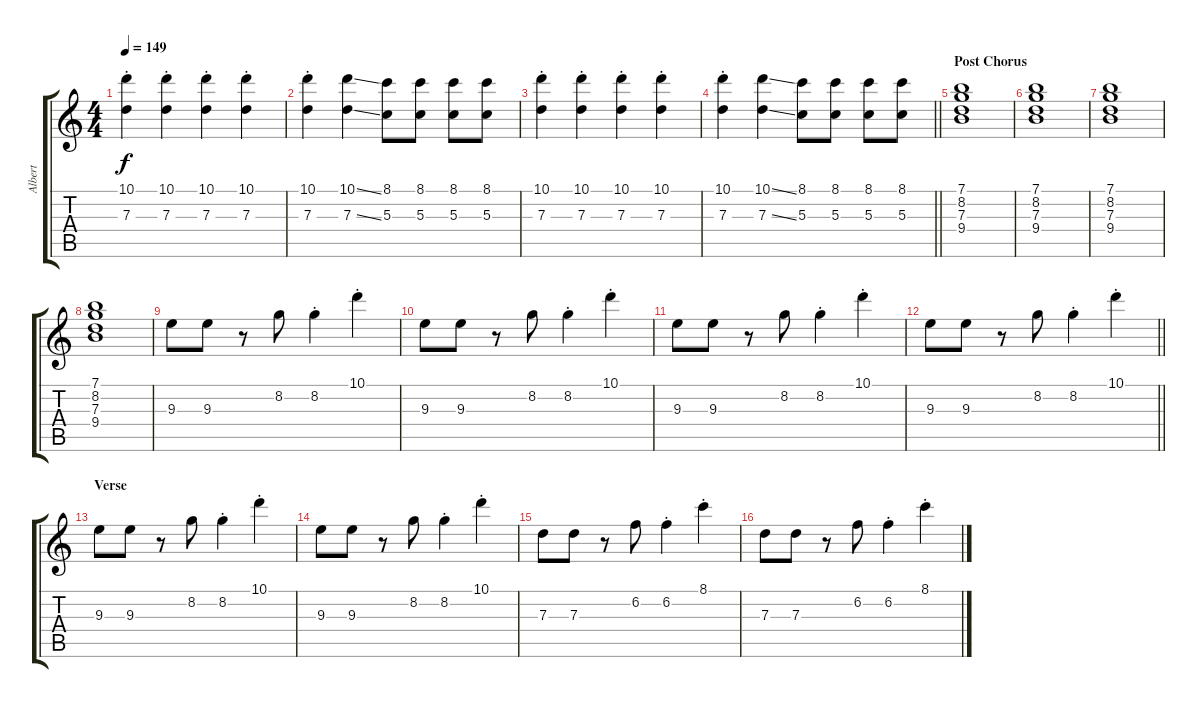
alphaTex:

\track ("Albert" "Albert") {instrument distortionguitar}
\staff {score tabs}
\tuning (E4 B3 G3 D3 A2 E2) {hide}
\ts (4 4)
\tempo 149
\clef g2
\ks c
(10.1{st} 7.3{st}).4{dy f} (10.1{st} 7.3{st}).4 (10.1{st} 7.3{st}).4 (10.1{st} 7.3{st}).4 |
(10.1{st} 7.3{st}).4 (10.1{ss} 7.3{ss}).4 (8.1 5.3).8 (8.1 5.3).8 (8.1 5.3).8 (8.1 5.3).8 |
(10.1{st} 7.3{st}).4 (10.1{st} 7.3{st}).4 (10.1{st} 7.3{st}).4 (10.1{st} 7.3{st}).4 |
\barLineRight lightlight
(10.1{st} 7.3{st}).4 (10.1{ss} 7.3{ss}).4 (8.1 5.3).8 (8.1 5.3).8 (8.1 5.3).8 (8.1 5.3).8 |
\section ("" "Post Chorus")
(7.1 8.2 7.3 9.4).1 |
(7.1 8.2 7.3 9.4).1 |
(7.1 8.2 7.3 9.4).1 |
(7.1 8.2 7.3 9.4).1 |
9.3.8 9.3.8 r.8 8.2.8 8.2{st}.4 10.1{st}.4 |
9.3.8 9.3.8 r.8 8.2.8 8.2{st}.4 10.1{st}.4 |
9.3.8 9.3.8 r.8 8.2.8 8.2{st}.4 10.1{st}.4 |
\barLineRight lightlight
9.3.8 9.3.8 r.8 8.2.8 8.2{st}.4 10.1{st}.4 |
\section ("" "Verse")
9.3.8 9.3.8 r.8 8.2.8 8.2{st}.4 10.1{st}.4 |
9.3.8 9.3.8 r.8 8.2.8 8.2{st}.4 10.1{st}.4 |
7.3.8 7.3.8 r.8 6.2.8 6.2{st}.4 8.1{st}.4 |
7.3.8 7.3.8 r.8 6.2.8 6.2{st}.4 8.1{st}.4
